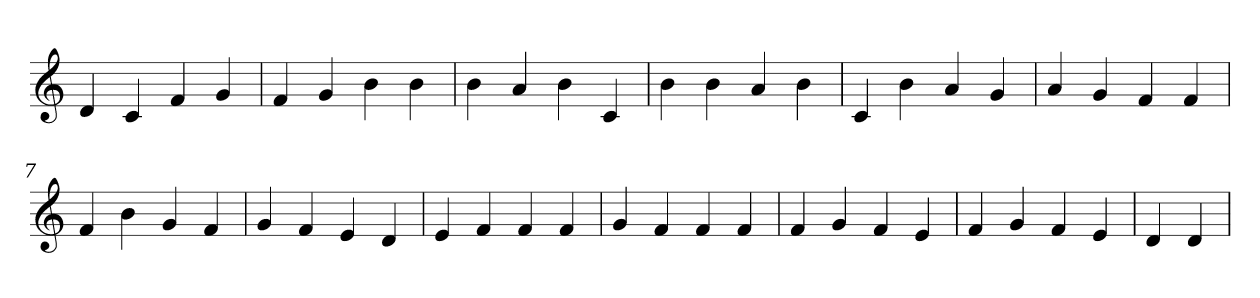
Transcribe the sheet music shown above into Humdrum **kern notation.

**kern
*part1
*staff1
*clefG2
=1
4d
4c
4f
4g
=2
4f
4g
4b
4b
=3
4b
4a
4b
4c
=4
4b
4b
4a
4b
=5
4c
4b
4a
4g
=6
4a
4g
4f
4f
=7
4f
4b
4g
4f
=8
4g
4f
4e
4d
=9
4e
4f
4f
4f
=10
4g
4f
4f
4f
=11
4f
4g
4f
4e
=12
4f
4g
4f
4e
=13
4d
4d
=
*-
